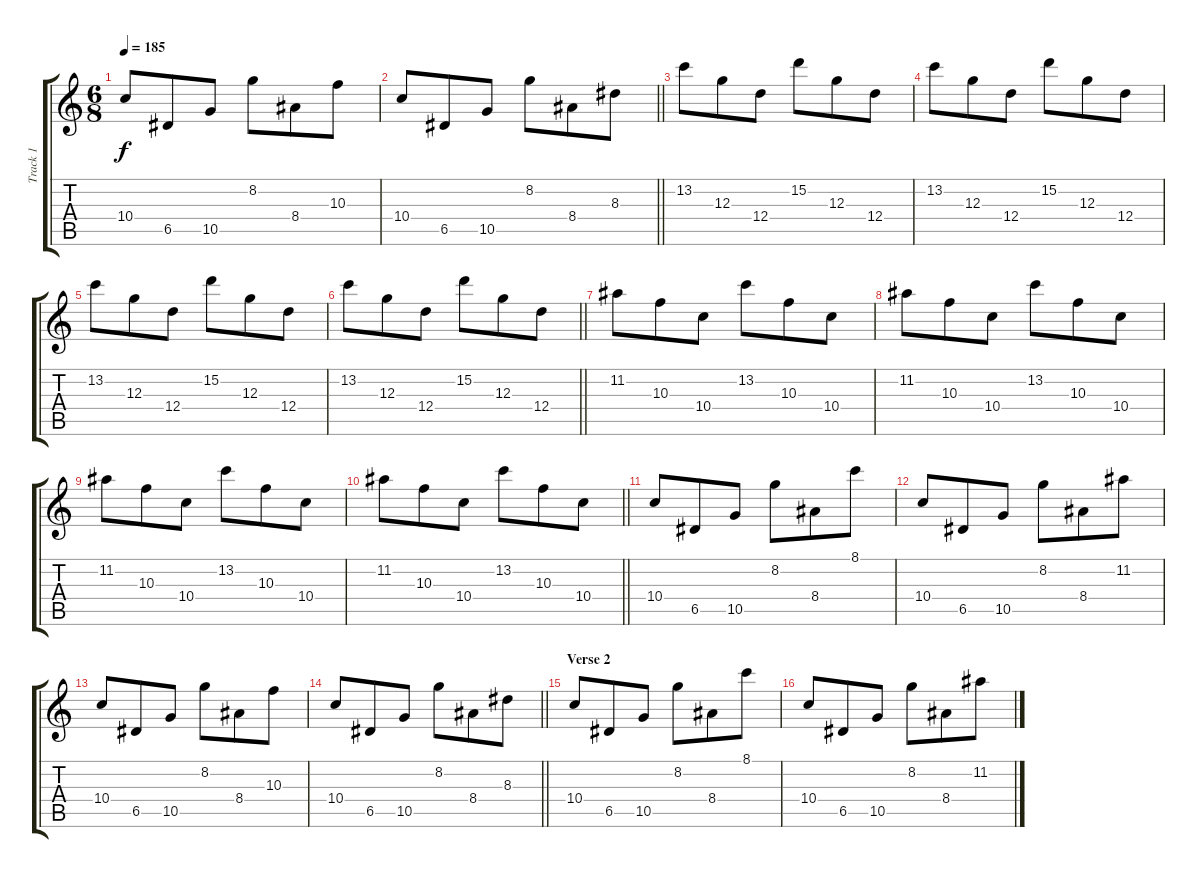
\track ("Track 1" "Track 1") {instrument electricguitarclean}
\staff {score tabs}
\tuning (E4 B3 G3 D3 A2 E2) {hide}
\ts (6 8)
\tempo 185
\clef g2
\ks c
10.4.8{dy f} 6.5.8 10.5.8 8.2.8 8.4.8 10.3.8 |
\barLineRight lightlight
10.4.8 6.5.8 10.5.8 8.2.8 8.4.8 8.3.8 |
13.2.8 12.3.8 12.4.8 15.2.8 12.3.8 12.4.8 |
13.2.8 12.3.8 12.4.8 15.2.8 12.3.8 12.4.8 |
13.2.8 12.3.8 12.4.8 15.2.8 12.3.8 12.4.8 |
\barLineRight lightlight
13.2.8 12.3.8 12.4.8 15.2.8 12.3.8 12.4.8 |
11.2.8 10.3.8 10.4.8 13.2.8 10.3.8 10.4.8 |
11.2.8 10.3.8 10.4.8 13.2.8 10.3.8 10.4.8 |
11.2.8 10.3.8 10.4.8 13.2.8 10.3.8 10.4.8 |
\barLineRight lightlight
11.2.8 10.3.8 10.4.8 13.2.8 10.3.8 10.4.8 |
10.4.8 6.5.8 10.5.8 8.2.8 8.4.8 8.1.8 |
10.4.8 6.5.8 10.5.8 8.2.8 8.4.8 11.2.8 |
10.4.8 6.5.8 10.5.8 8.2.8 8.4.8 10.3.8 |
\barLineRight lightlight
10.4.8 6.5.8 10.5.8 8.2.8 8.4.8 8.3.8 |
\section ("" "Verse 2")
10.4.8 6.5.8 10.5.8 8.2.8 8.4.8 8.1.8 |
10.4.8 6.5.8 10.5.8 8.2.8 8.4.8 11.2.8
